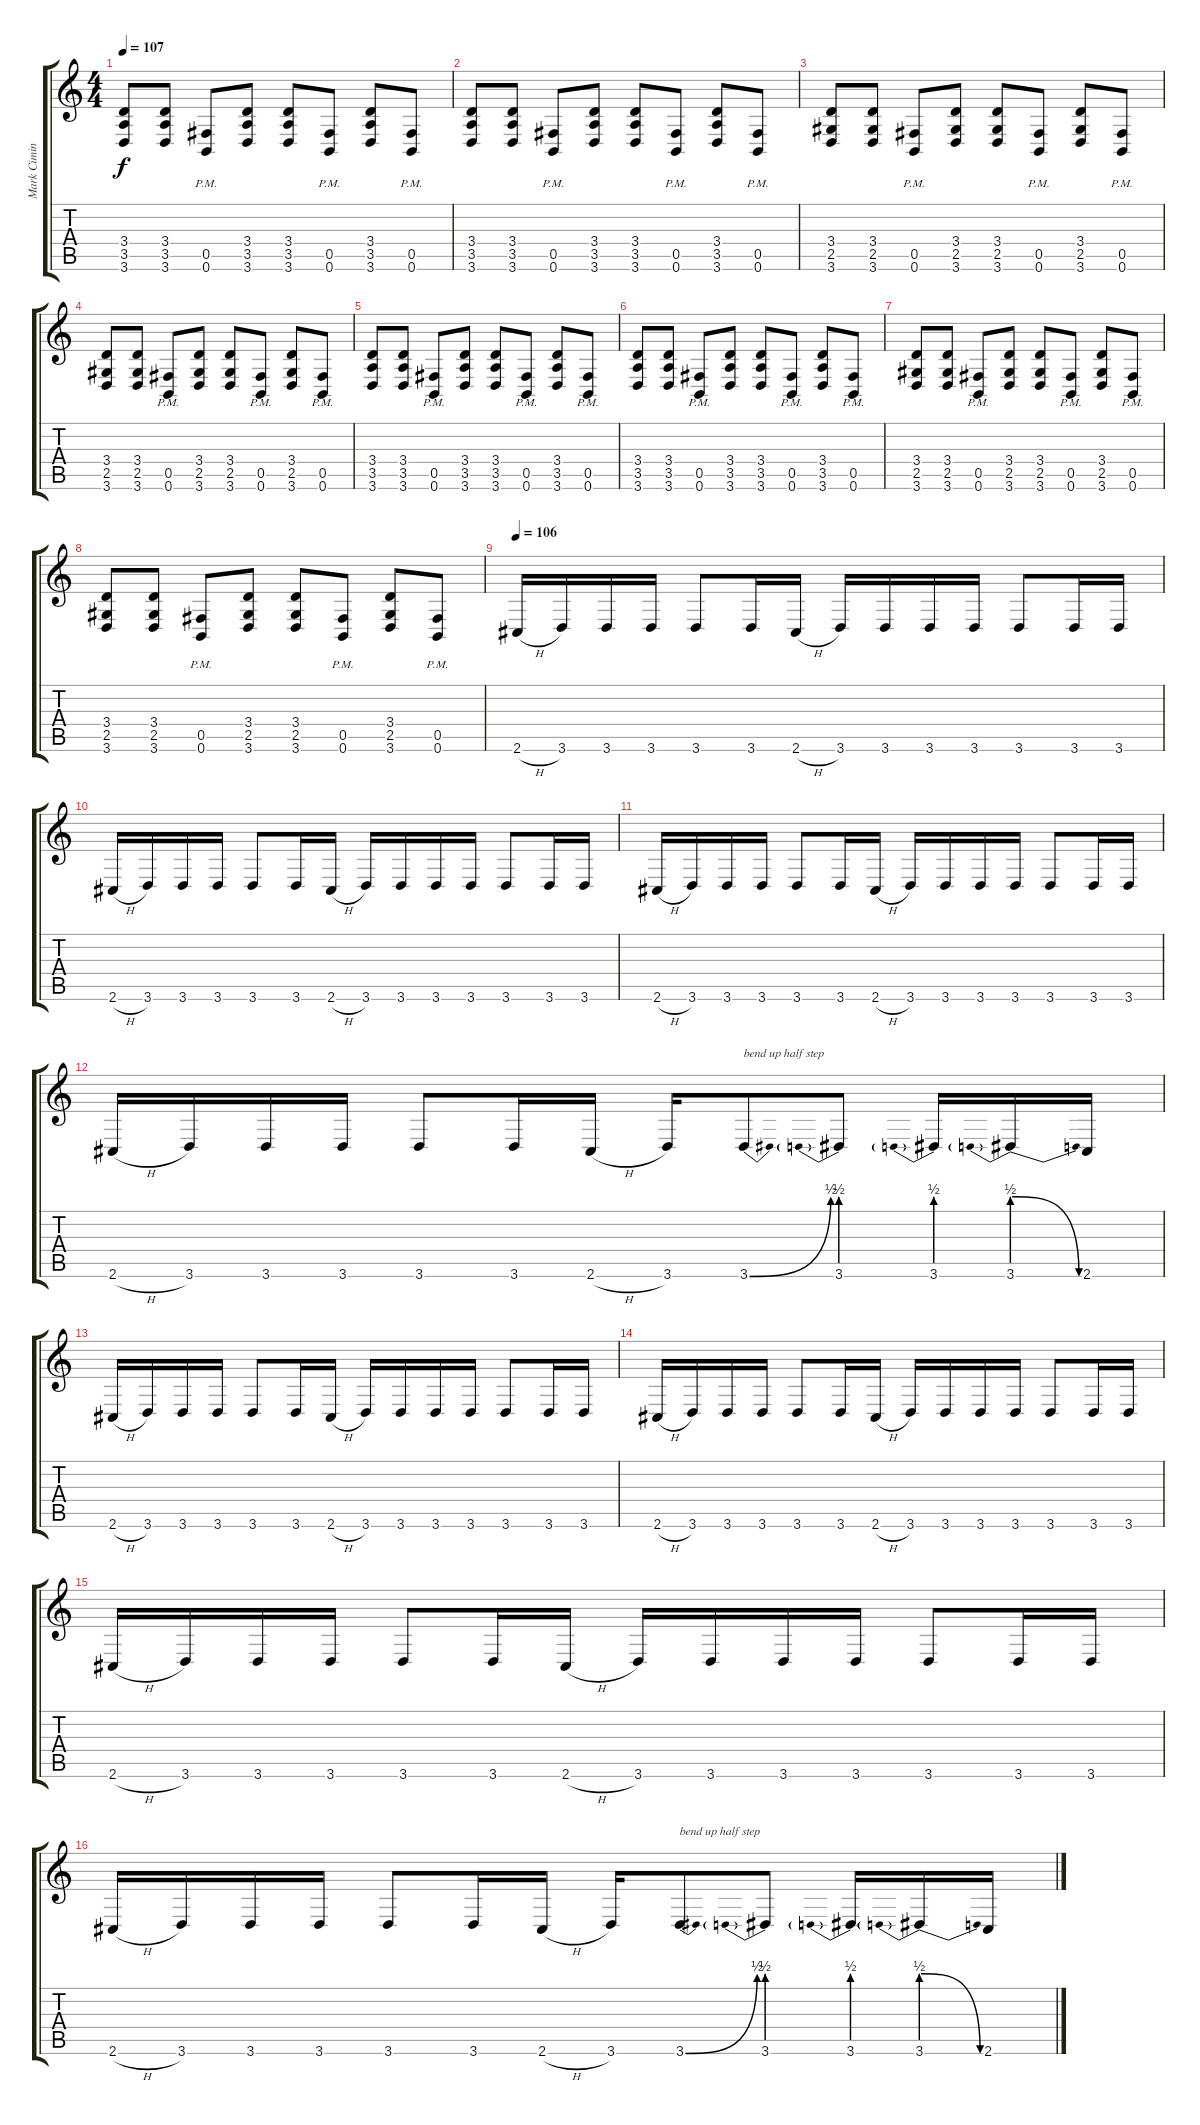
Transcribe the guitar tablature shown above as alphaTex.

\track ("Mark Cimino" "Mark Cimin") {instrument distortionguitar}
\staff {score tabs}
\tuning (Eb4 B3 Gb3 B2 Gb2 B1) {hide}
\ts (4 4)
\tempo 107
\clef g2
\ks c
(3.4 3.5 3.6).8{dy f} (3.4 3.5 3.6).8 (0.5{pm} 0.6{pm}).8 (3.4 3.5 3.6).8 (3.4 3.5 3.6).8 (0.5{pm} 0.6{pm}).8 (3.4 3.5 3.6).8 (0.5{pm} 0.6{pm}).8 |
(3.4 3.5 3.6).8 (3.4 3.5 3.6).8 (0.5{pm} 0.6{pm}).8 (3.4 3.5 3.6).8 (3.4 3.5 3.6).8 (0.5{pm} 0.6{pm}).8 (3.4 3.5 3.6).8 (0.5{pm} 0.6{pm}).8 |
(3.4 2.5 3.6).8 (3.4 2.5 3.6).8 (0.5{pm} 0.6{pm}).8 (3.4 2.5 3.6).8 (3.4 2.5 3.6).8 (0.5{pm} 0.6{pm}).8 (3.4 2.5 3.6).8 (0.5{pm} 0.6{pm}).8 |
(3.4 2.5 3.6).8 (3.4 2.5 3.6).8 (0.5{pm} 0.6{pm}).8 (3.4 2.5 3.6).8 (3.4 2.5 3.6).8 (0.5{pm} 0.6{pm}).8 (3.4 2.5 3.6).8 (0.5{pm} 0.6{pm}).8 |
(3.4 3.5 3.6).8 (3.4 3.5 3.6).8 (0.5{pm} 0.6{pm}).8 (3.4 3.5 3.6).8 (3.4 3.5 3.6).8 (0.5{pm} 0.6{pm}).8 (3.4 3.5 3.6).8 (0.5{pm} 0.6{pm}).8 |
(3.4 3.5 3.6).8 (3.4 3.5 3.6).8 (0.5{pm} 0.6{pm}).8 (3.4 3.5 3.6).8 (3.4 3.5 3.6).8 (0.5{pm} 0.6{pm}).8 (3.4 3.5 3.6).8 (0.5{pm} 0.6{pm}).8 |
(3.4 2.5 3.6).8 (3.4 2.5 3.6).8 (0.5{pm} 0.6{pm}).8 (3.4 2.5 3.6).8 (3.4 2.5 3.6).8 (0.5{pm} 0.6{pm}).8 (3.4 2.5 3.6).8 (0.5{pm} 0.6{pm}).8 |
(3.4 2.5 3.6).8 (3.4 2.5 3.6).8 (0.5{pm} 0.6{pm}).8 (3.4 2.5 3.6).8 (3.4 2.5 3.6).8 (0.5{pm} 0.6{pm}).8 (3.4 2.5 3.6).8 (0.5{pm} 0.6{pm}).8 |
\tempo 106
2.6{h}.16 3.6.16 3.6.16 3.6.16 3.6.8 3.6.16 2.6{h}.16 3.6.16 3.6.16 3.6.16 3.6.16 3.6.8 3.6.16 3.6.16 |
2.6{h}.16 3.6.16 3.6.16 3.6.16 3.6.8 3.6.16 2.6{h}.16 3.6.16 3.6.16 3.6.16 3.6.16 3.6.8 3.6.16 3.6.16 |
2.6{h}.16 3.6.16 3.6.16 3.6.16 3.6.8 3.6.16 2.6{h}.16 3.6.16 3.6.16 3.6.16 3.6.16 3.6.8 3.6.16 3.6.16 |
2.6{h}.16 3.6.16 3.6.16 3.6.16 3.6.8 3.6.16 2.6{h}.16 3.6.16 3.6{be (bend 0 0 60 2)}.8{txt "bend up half step"} 3.6{be (prebend 0 2 60 2)}.8 3.6{be (prebend 0 2 60 2)}.16 3.6{be (prebendrelease 0 2 60 0)}.16 2.6.16 |
2.6{h}.16 3.6.16 3.6.16 3.6.16 3.6.8 3.6.16 2.6{h}.16 3.6.16 3.6.16 3.6.16 3.6.16 3.6.8 3.6.16 3.6.16 |
2.6{h}.16 3.6.16 3.6.16 3.6.16 3.6.8 3.6.16 2.6{h}.16 3.6.16 3.6.16 3.6.16 3.6.16 3.6.8 3.6.16 3.6.16 |
2.6{h}.16 3.6.16 3.6.16 3.6.16 3.6.8 3.6.16 2.6{h}.16 3.6.16 3.6.16 3.6.16 3.6.16 3.6.8 3.6.16 3.6.16 |
2.6{h}.16 3.6.16 3.6.16 3.6.16 3.6.8 3.6.16 2.6{h}.16 3.6.16 3.6{be (bend 0 0 60 2)}.8{txt "bend up half step"} 3.6{be (prebend 0 2 60 2)}.8 3.6{be (prebend 0 2 60 2)}.16 3.6{be (prebendrelease 0 2 60 0)}.16 2.6.16
